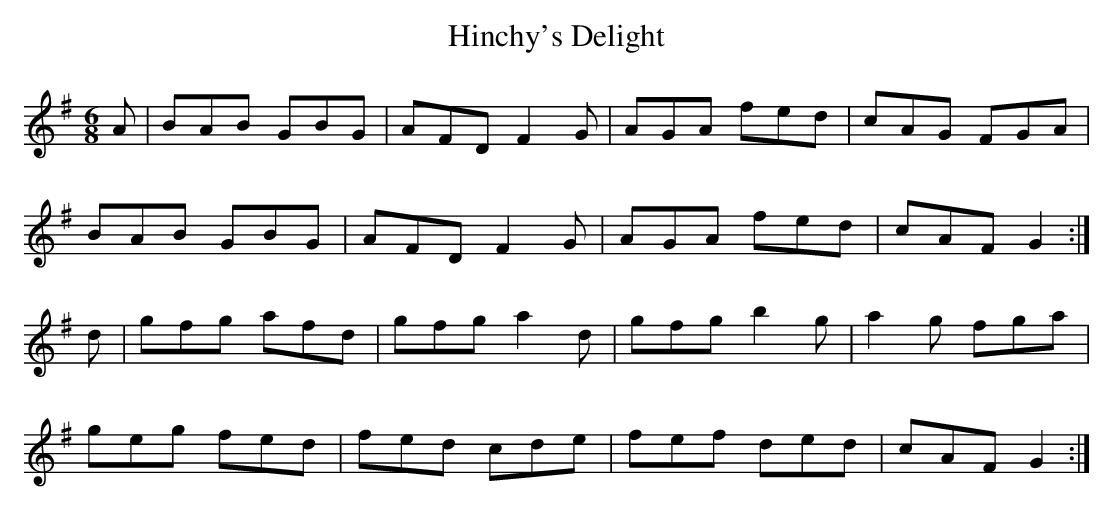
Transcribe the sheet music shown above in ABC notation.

X:1
T: Hinchy's Delight
M: 6/8
L: 1/8
K: G
A|BAB GBG|AFD F2 G|AGA fed|cAG FGA|
BAB GBG|AFD F2 G|AGA fed|cAF G2:|
d|gfg afd|gfg a2 d|gfg b2 g|a2 g fga|
geg fed|fed cde|fef ded|cAF G2:|
